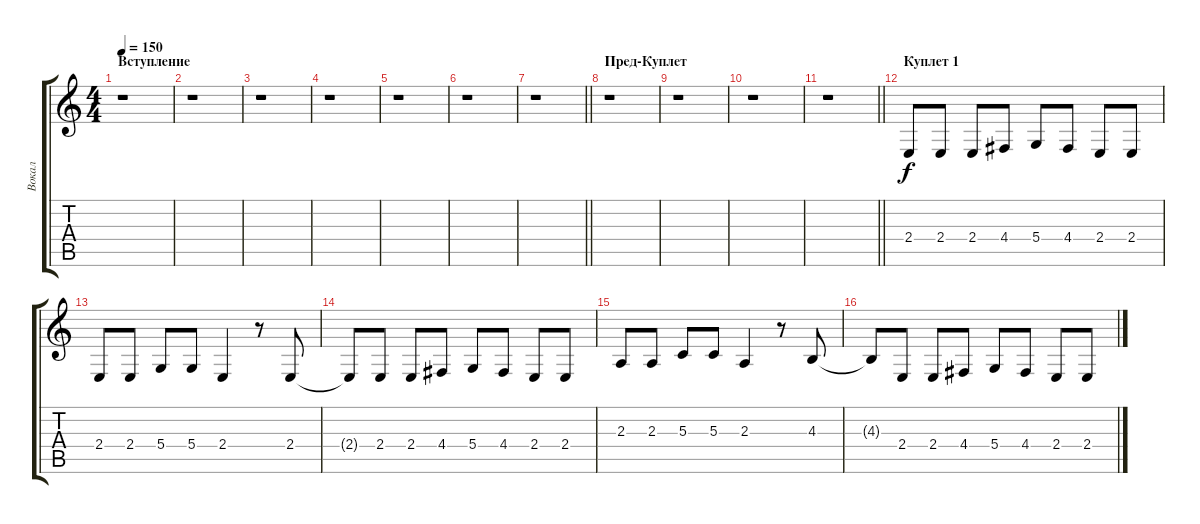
\track ("Вокал" "Вокал") {instrument tenorsax}
\staff {score tabs}
\tuning (E4 B3 G3 D3 A2 E2) {hide}
\ts (4 4)
\section ("" "Вступление")
\tempo 150
\clef g2
\ks c
r.1{dy f instrument tenorsax} |
r.1 |
r.1 |
r.1 |
r.1 |
r.1 |
\barLineRight lightlight
r.1 |
\section ("" "Пред-Куплет")
r.1 |
r.1 |
r.1 |
\barLineRight lightlight
r.1 |
\section ("" "Куплет 1")
2.4.8 2.4.8 2.4.8 4.4.8 5.4.8 4.4.8 2.4.8 2.4.8 |
2.4.8 2.4.8 5.4.8 5.4.8 2.4.4 r.8 2.4.8 |
2.4{t}.8 2.4.8 2.4.8 4.4.8 5.4.8 4.4.8 2.4.8 2.4.8 |
2.3.8 2.3.8 5.3.8 5.3.8 2.3.4 r.8 4.3.8 |
4.3{t}.8 2.4.8 2.4.8 4.4.8 5.4.8 4.4.8 2.4.8 2.4.8
